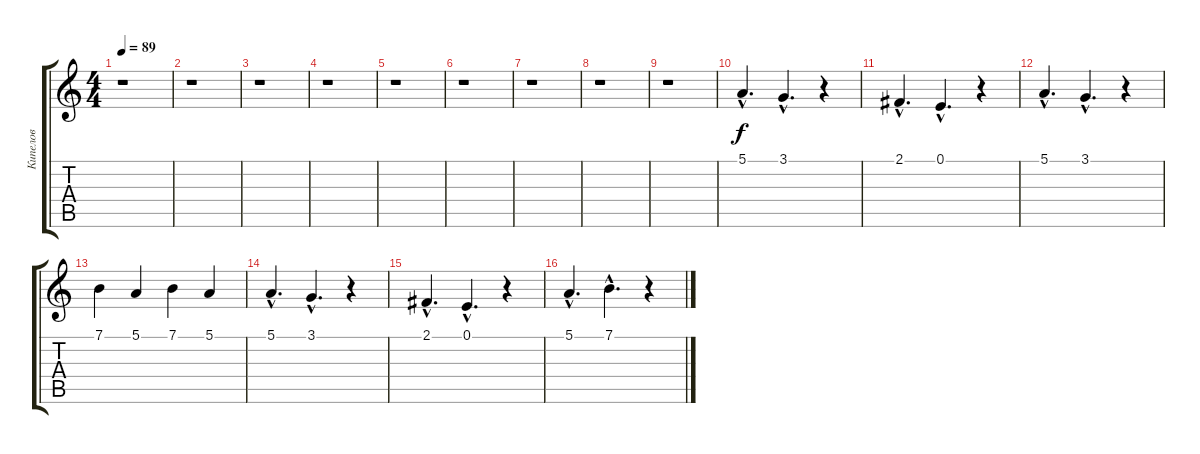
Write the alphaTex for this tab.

\track ("Кипелов" "Кипелов") {instrument violin}
\staff {score tabs}
\tuning (E4 B3 G3 D3 A2 E2) {hide}
\ts (4 4)
\tempo 89
\clef g2
\ks c
r.1{dy f instrument violin} |
r.1 |
r.1 |
r.1 |
r.1 |
r.1 |
r.1 |
r.1 |
r.1 |
5.1{hac}.4{d} 3.1{hac}.4{d} r.4 |
2.1{hac}.4{d} 0.1{hac}.4{d} r.4 |
5.1{hac}.4{d} 3.1{hac}.4{d} r.4 |
7.1.4 5.1.4 7.1.4 5.1.4 |
5.1{hac}.4{d} 3.1{hac}.4{d} r.4 |
2.1{hac}.4{d} 0.1{hac}.4{d} r.4 |
5.1{hac}.4{d} 7.1{hac}.4{d} r.4
